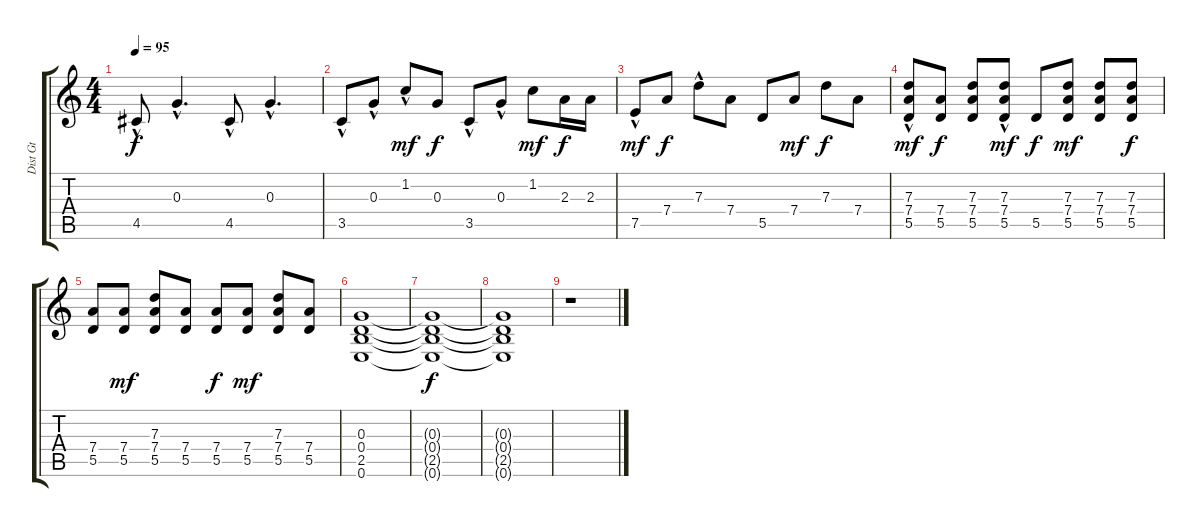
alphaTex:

\track ("Dist Gt" "Dist Gt") {instrument distortionguitar}
\staff {score tabs}
\tuning (E4 B3 G3 D3 A2 E2) {hide}
\ts (4 4)
\tempo 95
\clef g2
\ks c
4.5{hac}.8{dy f} 0.3{hac}.4{d} 4.5{hac}.8 0.3{hac}.4{d} |
3.5{hac}.8 0.3{hac}.8 1.2{hac}.8{dy mf} 0.3.8{dy f} 3.5{hac}.8 0.3{hac}.8 1.2.8{dy mf} 2.3.16{dy f} 2.3.16 |
7.5{hac}.8{dy mf} 7.4.8{dy f} 7.3{hac}.8 7.4.8 5.5.8 7.4.8{dy mf} 7.3.8{dy f} 7.4.8 |
(7.3{hac} 7.4 5.5).8{dy mf} (7.4 5.5).8{dy f} (7.3 7.4 5.5).8 (7.3 7.4{hac} 5.5{hac}).8{dy mf} 5.5.8{dy f} (7.3 7.4 5.5).8{dy mf} (7.3 7.4 5.5).8 (7.3 7.4 5.5).8{dy f} |
(7.4 5.5).8 (7.4 5.5).8{dy mf} (7.3 7.4 5.5).8 (7.4 5.5).8 (7.4 5.5).8{dy f} (7.4 5.5).8{dy mf} (7.3 7.4 5.5).8 (7.4 5.5).8 |
(0.3 0.4 2.5 0.6).1 |
(0.3{t} 0.4{t} 2.5{t} 0.6{t}).1{dy f} |
(0.3{t} 0.4{t} 2.5{t} 0.6{t}).1 |
r.1
